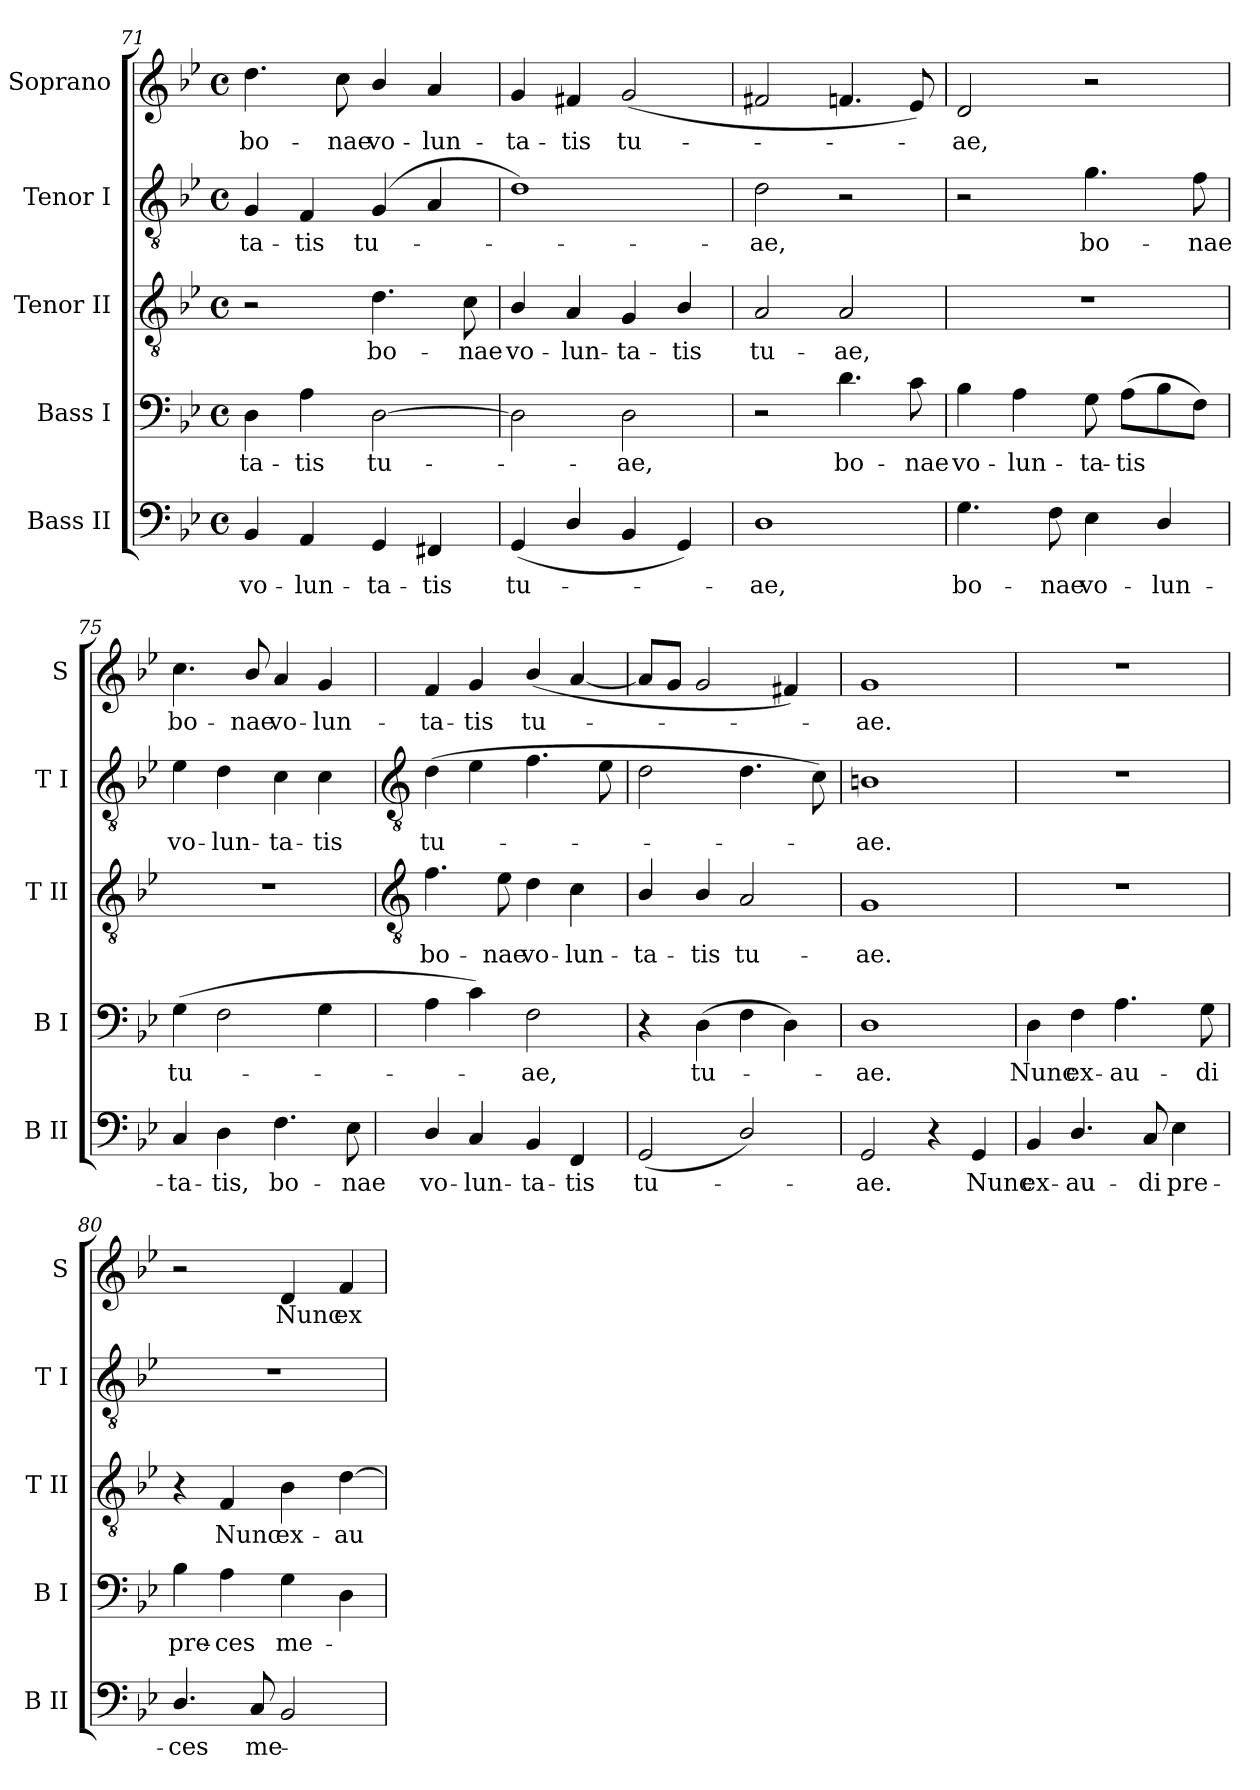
**kern	**text	**kern	**text	**kern	**text	**kern	**text	**kern	**text
*part5	*part5	*part4	*part4	*part3	*part3	*part2	*part2	*part1	*part1
*staff5	*staff5	*staff4	*staff4	*staff3	*staff3	*staff2	*staff2	*staff1	*staff1
*I"Bass II	*	*I"Bass I	*	*I"Tenor II	*	*I"Tenor I	*	*I"Soprano	*
*I'B II	*	*I'B I	*	*I'T II	*	*I'T I	*	*I'S	*
*clefF4	*	*clefF4	*	*clefGv2	*	*clefGv2	*	*clefG2	*
*k[b-e-]	*	*k[b-e-]	*	*k[b-e-]	*	*k[b-e-]	*	*k[b-e-]	*
*B-:	*	*B-:	*	*B-:	*	*B-:	*	*B-:	*
*M4/4	*	*M4/4	*	*M4/4	*	*M4/4	*	*M4/4	*
*met(c)	*	*met(c)	*	*met(c)	*	*met(c)	*	*met(c)	*
=71	=71	=71	=71	=71	=71	=71	=71	=71	=71
!	!LO:LY:b	!	!LO:LY:b	!	!	!	!LO:LY:b	!	!LO:LY:b
4BB-	vo-	4D	-ta-	2r	.	4G	-ta-	4.dd	bo-
!	!LO:LY:b	!	!LO:LY:b	!	!	!	!LO:LY:b	!	!
4AA	-lun-	4A	-tis	.	.	4F	-tis	.	.
!	!	!	!	!	!	!	!	!	!LO:LY:b
.	.	.	.	.	.	.	.	8cc	-nae
!	!LO:LY:b	!	!LO:LY:b	!	!LO:LY:b	!	!LO:LY:b	!	!LO:LY:b
4GG	-ta-	[2D	tu-	4.d	bo-	(<4G	tu-	4b-/	vo-
!	!LO:LY:b	!	!	!	!	!	!	!	!LO:LY:b
4FF#X	-tis	.	.	.	.	4A	.	4a	-lun-
!	!	!	!	!	!LO:LY:b	!	!	!	!
.	.	.	.	8c	-nae	.	.	.	.
=72	=72	=72	=72	=72	=72	=72	=72	=72	=72
!	!LO:LY:b	!	!	!	!LO:LY:b	!	!	!	!LO:LY:b
(<4GG	tu-	2D]	.	4B-/	vo-	1d)	.	4g	-ta-
!	!	!	!	!	!LO:LY:b	!	!	!	!LO:LY:b
4D/	.	.	.	4A	-lun-	.	.	4f#X	-tis
!	!	!	!LO:LY:b	!	!LO:LY:b	!	!	!	!LO:LY:b
4BB-	.	2D	ae,	4G	-ta-	.	.	(<2g	tu-
!	!	!	!	!	!LO:LY:b	!	!	!	!
4GG)	.	.	.	4B-/	-tis	.	.	.	.
=73	=73	=73	=73	=73	=73	=73	=73	=73	=73
!	!LO:LY:b	!	!	!	!LO:LY:b	!	!LO:LY:b	!	!
1D	ae,	2r	.	2A	tu-	2d	ae,	2f#X	.
!	!	!	!LO:LY:b	!	!LO:LY:b	!	!	!	!
.	.	4.d	bo-	2A	-ae,	2r	.	4.fn	.
!	!	!	!LO:LY:b	!	!	!	!	!	!
.	.	8c	-nae	.	.	.	.	8e-)	.
=74	=74	=74	=74	=74	=74	=74	=74	=74	=74
!	!LO:LY:b	!	!LO:LY:b	!	!	!	!	!	!LO:LY:b
4.G	bo-	4B-	vo-	1r	.	2r	.	2d	ae,
!	!	!	!LO:LY:b	!	!	!	!	!	!
.	.	4A	-lun-	.	.	.	.	.	.
!	!LO:LY:b	!	!	!	!	!	!	!	!
8F	-nae	.	.	.	.	.	.	.	.
!	!LO:LY:b	!	!LO:LY:b	!	!	!	!LO:LY:b	!	!
4E-	vo-	8G	-ta-	.	.	4.g	bo-	2r	.
!	!	!	!LO:LY:b	!	!	!	!	!	!
.	.	(>8AL	-tis	.	.	.	.	.	.
!	!LO:LY:b	!	!	!	!	!	!	!	!
4D/	-lun-	8B-	.	.	.	.	.	.	.
!	!	!	!	!	!	!	!LO:LY:b	!	!
.	.	8FJ)	.	.	.	8f	-nae	.	.
=75	=75	=75	=75	=75	=75	=75	=75	=75	=75
!	!LO:LY:b	!	!LO:LY:b	!	!	!	!LO:LY:b	!	!LO:LY:b
4C	-ta-	(>4G	tu-	1r	.	4e-	vo-	4.cc	bo-
!	!LO:LY:b	!	!	!	!	!	!LO:LY:b	!	!
4D	-tis,	2F	.	.	.	4d	-lun-	.	.
!	!	!	!	!	!	!	!	!	!LO:LY:b
.	.	.	.	.	.	.	.	8b-/	-nae
!	!LO:LY:b	!	!	!	!	!	!LO:LY:b	!	!LO:LY:b
4.F	bo-	.	.	.	.	4c	-ta-	4a	vo-
!	!	!	!	!	!	!	!LO:LY:b	!	!LO:LY:b
.	.	4G	.	.	.	4c	-tis	4g	-lun-
!	!LO:LY:b	!	!	!	!	!	!	!	!
8E-	-nae	.	.	.	.	.	.	.	.
!!LO:LB:g=z
=76	=76	=76	=76	=76	=76	=76	=76	=76	=76
*	*	*	*	*clefGv2	*	*clefGv2	*	*	*
!	!LO:LY:b	!	!	!	!LO:LY:b	!	!LO:LY:b	!	!LO:LY:b
4D/	vo-	4A	.	4.f	bo-	(>4d	tu-	4f	-ta-
!	!LO:LY:b	!	!	!	!	!	!	!	!LO:LY:b
4C	-lun-	4c)	.	.	.	4e-	.	4g	-tis
!	!	!	!	!	!LO:LY:b	!	!	!	!
.	.	.	.	8e-	-nae	.	.	.	.
!	!LO:LY:b	!	!LO:LY:b	!	!LO:LY:b	!	!	!	!LO:LY:b
4BB-	-ta-	2F	ae,	4d	vo-	4.f	.	(<4b-/	tu-
!	!LO:LY:b	!	!	!	!LO:LY:b	!	!	!	!
4FF	-tis	.	.	4c	-lun-	.	.	[4a	.
.	.	.	.	.	.	8e-	.	.	.
=77	=77	=77	=77	=77	=77	=77	=77	=77	=77
!	!LO:LY:b	!	!	!	!LO:LY:b	!	!	!	!
(<2GG	tu-	4r	.	4B-/	-ta-	2d	.	8aL]	.
.	.	.	.	.	.	.	.	8gJ	.
!	!	!	!LO:LY:b	!	!LO:LY:b	!	!	!	!
.	.	(>4D	tu-	4B-/	-tis	.	.	2g	.
!	!	!	!	!	!LO:LY:b	!	!	!	!
2D/)	.	4F	.	2A	tu-	4.d	.	.	.
.	.	4D)	.	.	.	.	.	4f#X)	.
.	.	.	.	.	.	8c)	.	.	.
=78	=78	=78	=78	=78	=78	=78	=78	=78	=78
!	!LO:LY:b	!	!LO:LY:b	!	!LO:LY:b	!	!LO:LY:b	!	!LO:LY:b
2GG	ae.	1D	ae.	1G	-ae.	1Bn	ae.	1g	ae.
4r	.	.	.	.	.	.	.	.	.
!	!LO:LY:b	!	!	!	!	!	!	!	!
4GG	Nunc	.	.	.	.	.	.	.	.
=79	=79	=79	=79	=79	=79	=79	=79	=79	=79
!	!LO:LY:b	!	!LO:LY:b	!	!	!	!	!	!
4BB-	ex-	4D	Nunc	1r	.	1r	.	1r	.
!	!LO:LY:b	!	!LO:LY:b	!	!	!	!	!	!
4.D/	-au-	4F	ex-	.	.	.	.	.	.
!	!	!	!LO:LY:b	!	!	!	!	!	!
.	.	4.A	-au-	.	.	.	.	.	.
!	!LO:LY:b	!	!	!	!	!	!	!	!
8C	-di	.	.	.	.	.	.	.	.
!	!LO:LY:b	!	!	!	!	!	!	!	!
4E-	pre-	.	.	.	.	.	.	.	.
!	!	!	!LO:LY:b	!	!	!	!	!	!
.	.	8G	-di	.	.	.	.	.	.
=80	=80	=80	=80	=80	=80	=80	=80	=80	=80
!	!LO:LY:b	!	!LO:LY:b	!	!	!	!	!	!
4.D/	-ces	4B-	pre-	4r	.	1r	.	2r	.
!	!	!	!LO:LY:b	!	!LO:LY:b	!	!	!	!
.	.	4A	-ces	4F	Nunc	.	.	.	.
!	!LO:LY:b	!	!	!	!	!	!	!	!
8CL	me-	.	.	.	.	.	.	.	.
!	!	!	!LO:LY:b	!	!LO:LY:b	!	!	!	!LO:LY:b
2BB-	.	4G	me-	4B-	ex-	.	.	4d	Nunc
!	!	!	!	!	!LO:LY:b	!	!	!	!LO:LY:b
.	.	4D	.	[4d	-au-	.	.	4f	ex-
=	=	=	=	=	=	=	=	=	=
*-	*-	*-	*-	*-	*-	*-	*-	*-	*-
